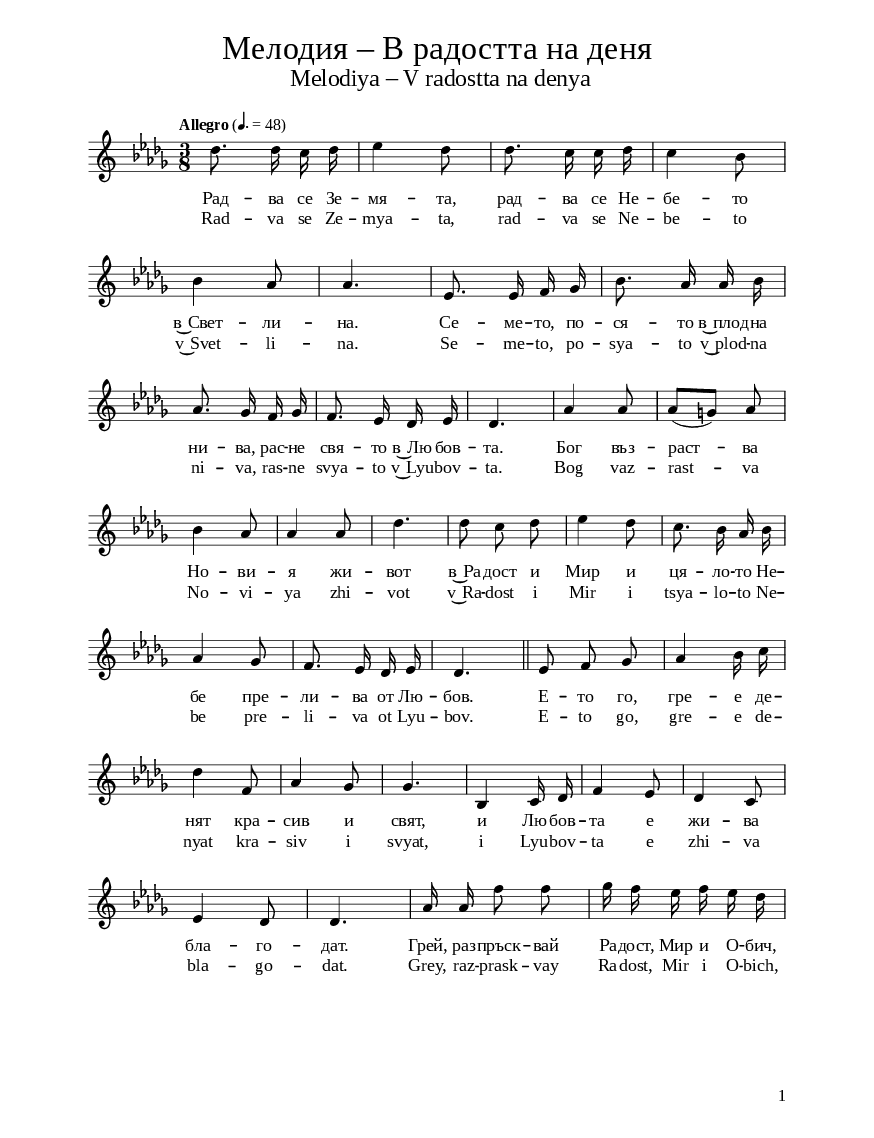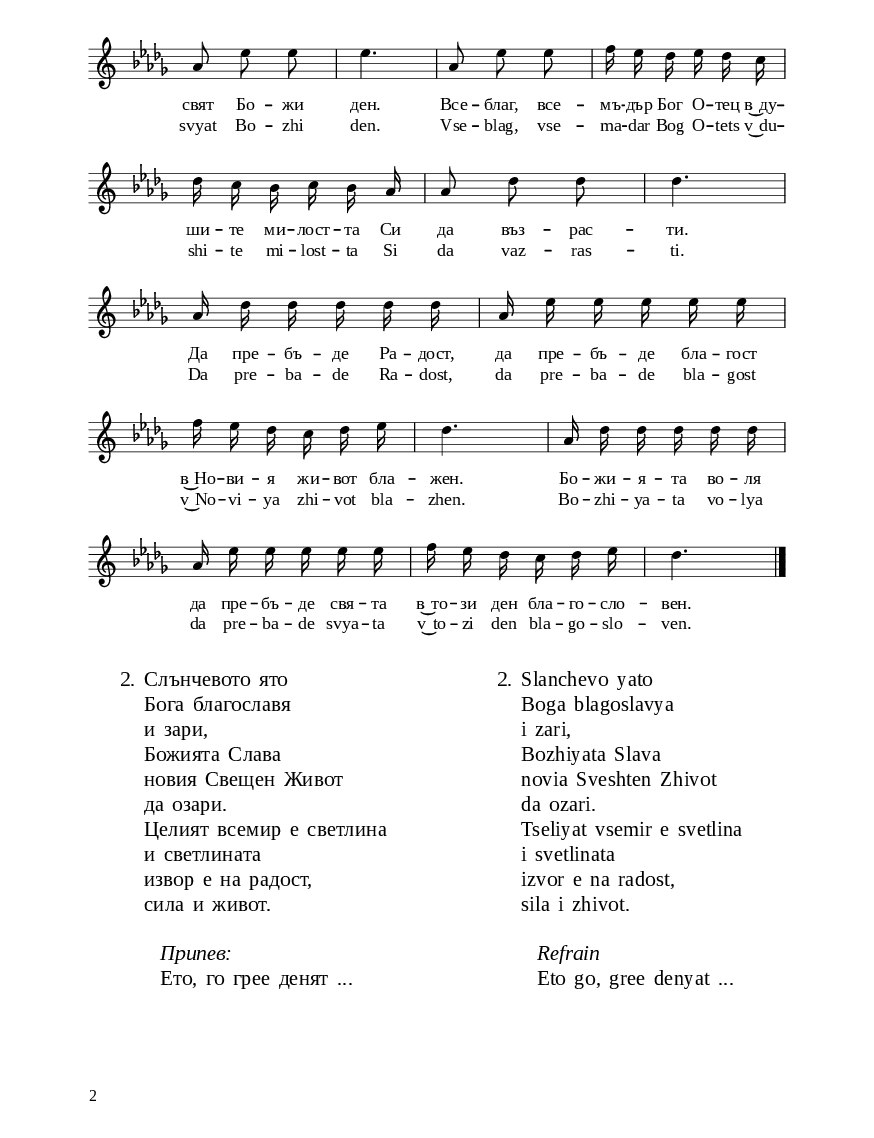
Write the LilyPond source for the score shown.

\version "2.24.0"

% include paper part and global functions
\include "include/globals.ily"

\bookpart {
  \include "include/bookpart-paper.ily"
  \score {
    \include "include/score-layout.ily"

    \new Voice \absolute {
      \clef treble
      \key des \major
      \time 3/8
      \tempoFunc "Allegro" 4. "48"
      \autoBeamOff
      des''8. des''16 c''16 des''16
      | % 2
      es''4 des''8 | % 3
      des''8. c''16 c''16 des''16
      | % 4
      c''4 bes'8 \break | % 5
      bes'4  as'8 | % 6
      as'4. | % 7
      es'8.  es'16  f'16  ges'16  | % 8
      bes'8.  as'16  as'16 bes'16 \break | % 9
      as'8.  ges'16  f'16  ges'16 |

      f'8.  es'16  des'16  es'16 | % 11
      des'4. | % 12
      as'4  as'8   | % 13
      as'8 [(  g'8 )]  as'8 \break| % 14
      bes'4  as'8  | % 15
      as'4  as'8 | % 16
      des''4.  | % 17
      des''8 c''8 des''8 | % 18
      es''4 des''8 | % 19
      c''8. bes'16  as'16 bes'16 \break |

      as'4  ges'8  | % 21
      f'8.  es'16  des'16  es'16 | % 22
      des'4. \bar "||"
      es'8  f'8  ges'8 | % 24
      as'4 bes'16 c''16 \break | % 25
      des''4  f'8 | % 26
      as'4  ges'8 | % 27
      ges'4. | % 28
      bes4  c'16  des'16   | % 29
      f'4  es'8  |
      des'4  c'8  \break | % 31
      es'4  des'8 | % 32
      des'4. | % 33
      as'16  as'16 f''8 f''8 | % 34
      ges''16 f''16 es''16 f''16
      es''16 des''16 \break  | % 35
      as'8 es''8 es''8 | % 36
      es''4.  | % 37
      as'8 es''8 es''8   | % 38
      f''16 es''16 des''16 es''16
      des''16 c''16 \break| % 39
      des''16 c''16 bes'16 c''16
      bes'16  as'16 |
      as'8 des''8 des''8 | % 41
      des''4. \break | % 42
      as'16 des''16 des''16 des''16
      des''16 des''16  | % 43
      as'16 es''16 es''16 es''16
      es''16 es''16 \break | % 44
      f''16 es''16 des''16 c''16
      des''16 es''16 | % 45
      des''4. | % 46
      as'16 des''16 des''16 des''16
      des''16 des''16 \break | % 47
      as'16 es''16 es''16 es''16
      es''16 es''16 | % 48
      f''16 es''16 des''16 c''16
      des''16 es''16 | % 49
      des''4. \bar "|."
    }

    \addlyrics {
      Рад -- ва се Зе -- мя -- та, рад --
      ва се Не -- бе -- то в~Свет -- ли
      -- на. Се -- ме -- то, по -- ся -- то
      в~плод -- на ни -- ва, рас -- не
      свя -- то в~Лю -- бов -- та. Бог
      въз -- раст -- ва Но -- ви -- я
      жи -- вот в~Ра -- дост и Мир и
      ця -- ло -- то Не -- бе пре -- ли --
      ва от Лю -- бов. Е -- то го, гре --
      е де -- нят кра -- сив и свят, и
      Лю -- бов -- та е жи -- ва бла --
      го -- дат. Грей, раз -- пръск -- вай
      Ра -- дост, Мир и О -- бич, свят
      Бо -- жи ден. Все -- благ, все --
      мъ -- дър Бог О -- тец в~ду -- ши
      -- те ми -- лост -- та Си да въз --
      рас -- ти. Да пре -- бъ -- де Ра --
      дост, да пре -- бъ -- де бла --
      гост в~Но -- ви -- я жи -- вот бла
      -- жен. Бо -- жи -- я -- та во -- ля
      да пре -- бъ -- де свя -- та в~то
      -- зи ден бла -- го -- сло -- вен.}
      \addlyrics {
        Rad -- va se Ze -- mya -- ta, rad --
        va se Ne -- be -- to v~Svet -- li
        -- na. Se -- me -- to, po -- sya -- to
        v~plod -- na ni -- va, ras -- ne
        svya -- to v~Lyu -- bov -- ta. Bog
        vaz -- rast -- va No -- vi -- ya
        zhi -- vot v~Ra -- dost i Mir i
        tsya -- lo -- to Ne -- be pre -- li --
        va ot Lyu -- bov. E -- to go, gre --
        e de -- nyat kra -- siv i svyat, i
        Lyu -- bov -- ta e zhi -- va bla --
        go -- dat. Grey, raz -- prask -- vay
        Ra -- dost, Mir i O -- bich, svyat
        Bo -- zhi den. Vse -- blag, vse --
        ma -- dar Bog O -- tets v~du -- shi
        -- te mi -- lost -- ta Si da vaz --
        ras -- ti. Da pre -- ba -- de Ra --
        dost, da pre -- ba -- de bla --
        gost v~No -- vi -- ya zhi -- vot bla
        -- zhen. Bo -- zhi -- ya -- ta vo -- lya
        da pre -- ba -- de svya -- ta v~to
        -- zi den bla -- go -- slo -- ven.}


        \header {
          title = \titleFunc "Мелодия – В радостта на деня" " Melodiya – V radostta na denya"
        }

        \midi{}

      } % score

      \markup \fontsize #bgCoupletFontSize {
        \hspace #3
        \override #`(baseline-skip . ,bgCoupletBaselineSkip)
        \column {
          \line {  2. Слънчевото ято}

          \line {   "   " Бога благославя}

          \line {   "   " и зари,}

          \line {   "   " Божията Слава}

          \line {   "   " новия Свещен Живот}

          \line {   "   " да озари.}

          \line {   "   " Целият всемир е светлина}

          \line {   "   " и светлината}

          \line {   "   " извор е на радост,}

          \line {   "   " сила и живот.}
          \line {   "   " }
          \line \italic {   "      " Припев:}
          \line {   "      " Ето, го грее денят ...}


        }

        \hspace #10
        \override #`(baseline-skip . ,bgCoupletBaselineSkip)
        \column {
          \line { 2. Slanchevo yato}
          \line {   "   " Boga blagoslavya}

          \line {   "   " i zari,}

          \line {   "   " Bozhiyata Slava}

          \line {   "   " novia Sveshten Zhivot}

          \line {   "   " da ozari.}

          \line {   "   " Tseliyat vsemir e svetlina}

          \line {   "   " i svetlinata}

          \line {   "   " izvor e na radost,}

          \line {   "   " sila i zhivot.}
          \line {   "   " }
          \line \italic {   "      " Refrain}
          \line {   "      " Eto go, gree denyat ...}

        } %column
      } % markup

      \pageBreak

      % include foreign translation(s) of the song
      \version "2.24.0"

\markup \fill-line { \fontsize #deTitleFontSize "Melodie – Erhabenes Leben" }
\markup \null
\markup \null
\markup \fontsize #deCoupletFontSize {
  \hspace #12
  \override #`(baseline-skip . ,deCoupletBaselineSkip)

  \column {
    \line { " " }


 \line { 1.  Die Erde freut sich,}

 \line { "   "der Himmel freut sich im Licht.}

 \line { "   "Das Korn, im Fruchtacker gesät,}

 \line { "   "gedeiht heilig in der Liebe. }

 \line { "   "Gott lässt das neue Leben wachsen}

 \line { "   "in Freude und Frieden}

 \line { "   "und der ganze Himmel fließt von Liebe über.}
 \line { " "}

 \line \italic { "   "Refrain:}

 \line { "   "Nun ist der Tag schön und heilig,}

 \line { "   "und die Liebe ist ein lebendiger Segen.}

 \line { "   "Scheine, verstreue Freude, Frieden und Liebe,}

 \line { "   "heiliger göttlicher Tag. }

 \line { "   "Allgütiger, allweiser Gottvater}

 \line { "   "lass Deine Gnade in den Seelen wachsen.}

 \line { "   "Auf dass die Freude auf ewig ist,}

 \line { "   "auf dass die Güte auf ewig ist}

 \line { "   "im neuen seligen Leben.}

 \line { "   "Möge der göttliche Wille heilig in diesem  }

 \line { "   "gesegneten Tag auf ewig sein.}
 \line { " "}

 \line { 2. Der Schwarm aus der Sonne segnet und scheint,}

 \line { "   "damit der göttliche Ruhm das heilige Leben bescheint. }

 \line { "   "Die ganze Welt ist Licht und das Licht}

 \line { "   "ist Quelle von Freude, Kraft und Leben.}


\line { " " }

\line \italic {"   " Refrain ...}

 \line { "   "Nun scheint der Tag...}

 }
}


    } % bookpart

    % Più mosso
    %
